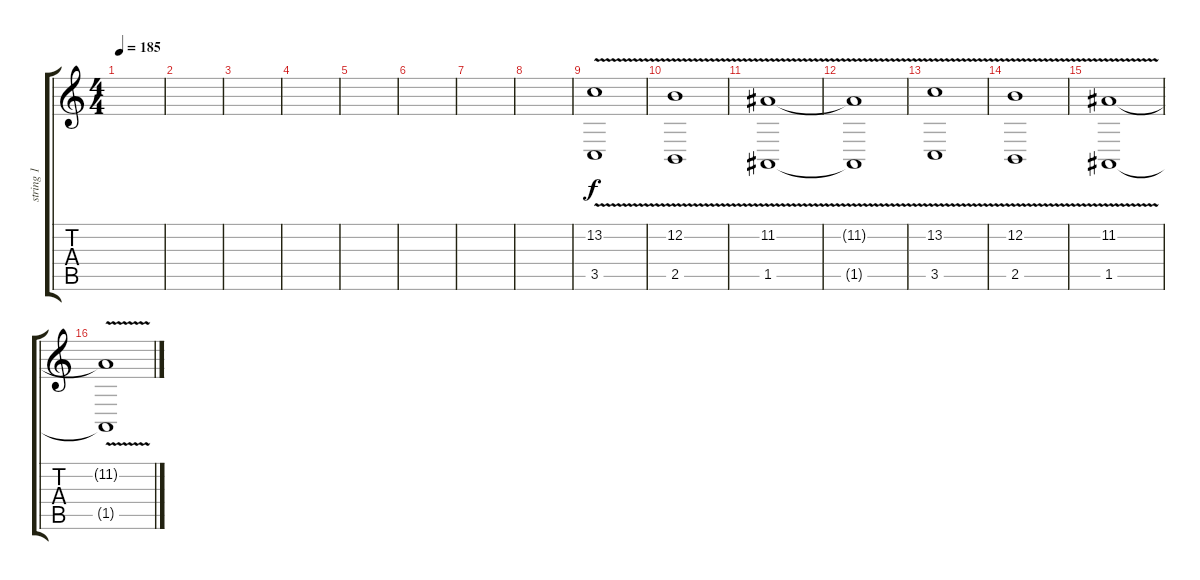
\track ("string 1" "string 1") {instrument stringensemble1}
\staff {score tabs}
\tuning (E4 B3 G3 D3 A2 D2) {hide}
\ts (4 4)
\tempo 185
\clef g2
\ks c
|
|
|
|
|
|
|
|
(13.2{v} 3.5).1{volume 10} |
(12.2{v} 2.5).1 |
(11.2{v} 1.5).1 |
(11.2{t} 1.5{t}).1 |
(13.2{v} 3.5).1 |
(12.2{v} 2.5).1 |
(11.2{v} 1.5).1 |
(11.2{t} 1.5{t}).1
